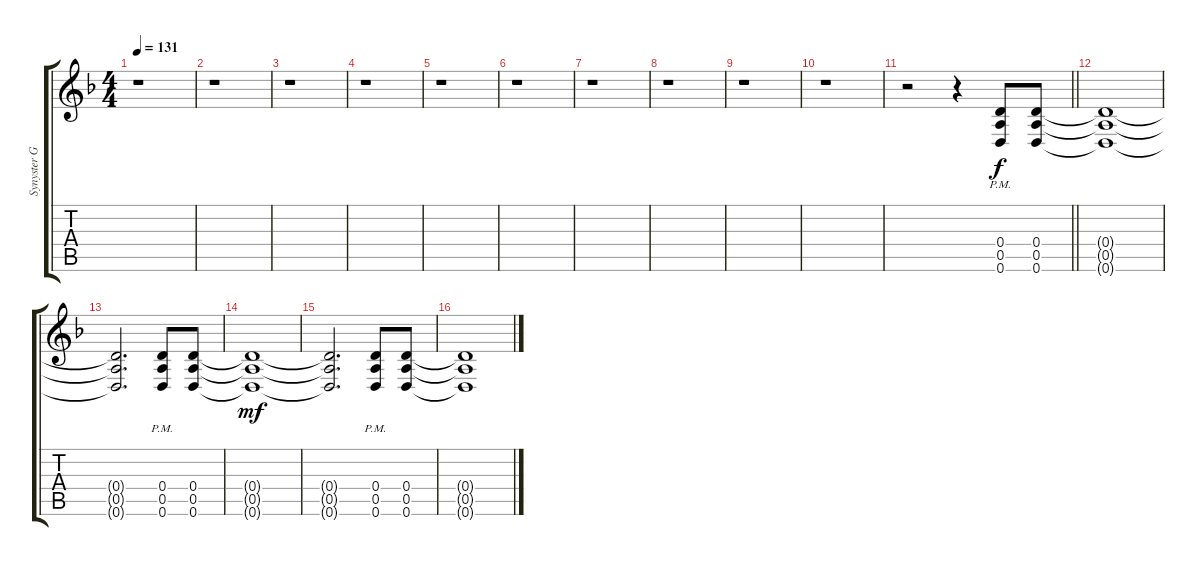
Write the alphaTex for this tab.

\track ("Synyster Gates" "Synyster G") {instrument distortionguitar}
\staff {score tabs}
\tuning (E4 B3 G3 D3 A2 D2) {hide}
\ts (4 4)
\tempo 131
\clef g2
\ks f
r.1{dy f} |
r.1 |
r.1 |
r.1 |
r.1 |
r.1 |
r.1 |
r.1 |
r.1 |
r.1 |
\barLineRight lightlight
r.2 r.4 (0.4{pm} 0.5{pm} 0.6{pm}).8 (0.4 0.5 0.6).8 |
(0.4{t} 0.5{t} 0.6{t}).1 |
(0.4{t} 0.5{t} 0.6{t}).2{d} (0.4{pm} 0.5{pm} 0.6{pm}).8 (0.4 0.5 0.6).8 |
(0.4{t} 0.5{t} 0.6{t}).1{dy mf} |
(0.4{t} 0.5{t} 0.6{t}).2{d} (0.4{pm} 0.5{pm} 0.6{pm}).8 (0.4 0.5 0.6).8 |
(0.4{t} 0.5{t} 0.6{t}).1
